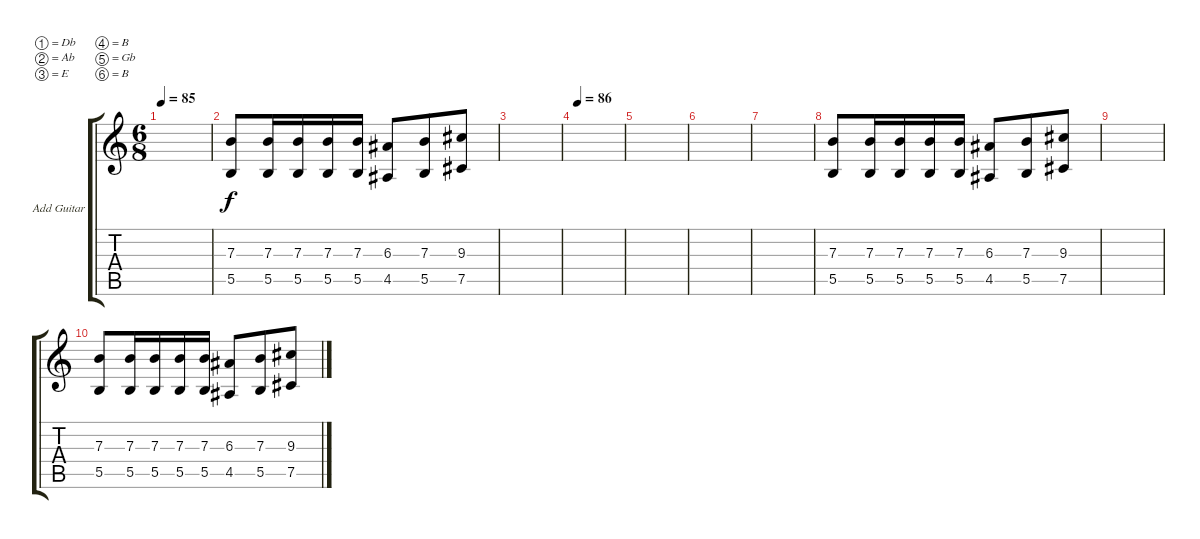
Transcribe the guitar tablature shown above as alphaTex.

\defaultSystemsLayout 4
\bracketExtendMode groupsimilarinstruments
\firstSystemTrackNameOrientation horizontal
\otherSystemsTrackNameOrientation horizontal
\track ("Add Guitar" "Add Guitar") {instrument distortionguitar}
\staff {score tabs}
\tuning (Db4 Ab3 E3 B2 Gb2 B1)
\ts (6 8)
\tempo 85
\clef g2
\scale
0.333333
\ks c
|
\scale
0.333333 (5.5 7.3).8 (5.5 7.3).16 (5.5 7.3).16 (5.5 7.3).16 (5.5 7.3).16 (4.5 6.3).8 (5.5 7.3).8 (7.5 9.3).8 |
\scale
0.333333 |
\tempo (86 0.0697674)
\scale
0.333333 |
\scale
0.333333 |
\scale
0.333333 |
\scale
0.333333 |
\scale
0.333333 (5.5 7.3).8 (5.5 7.3).16 (5.5 7.3).16 (5.5 7.3).16 (5.5 7.3).16 (4.5 6.3).8 (5.5 7.3).8 (7.5 9.3).8 |
\scale
0.333333 |
\scale
0.333333 (5.5 7.3).8 (5.5 7.3).16 (5.5 7.3).16 (5.5 7.3).16 (5.5 7.3).16 (4.5 6.3).8 (5.5 7.3).8 (7.5 9.3).8 |
\scale
0.333333 |
\scale
0.333333 |
\scale
0.333333 |
\scale
0.333333 |
\scale
0.333333 |
\scale
0.333333
